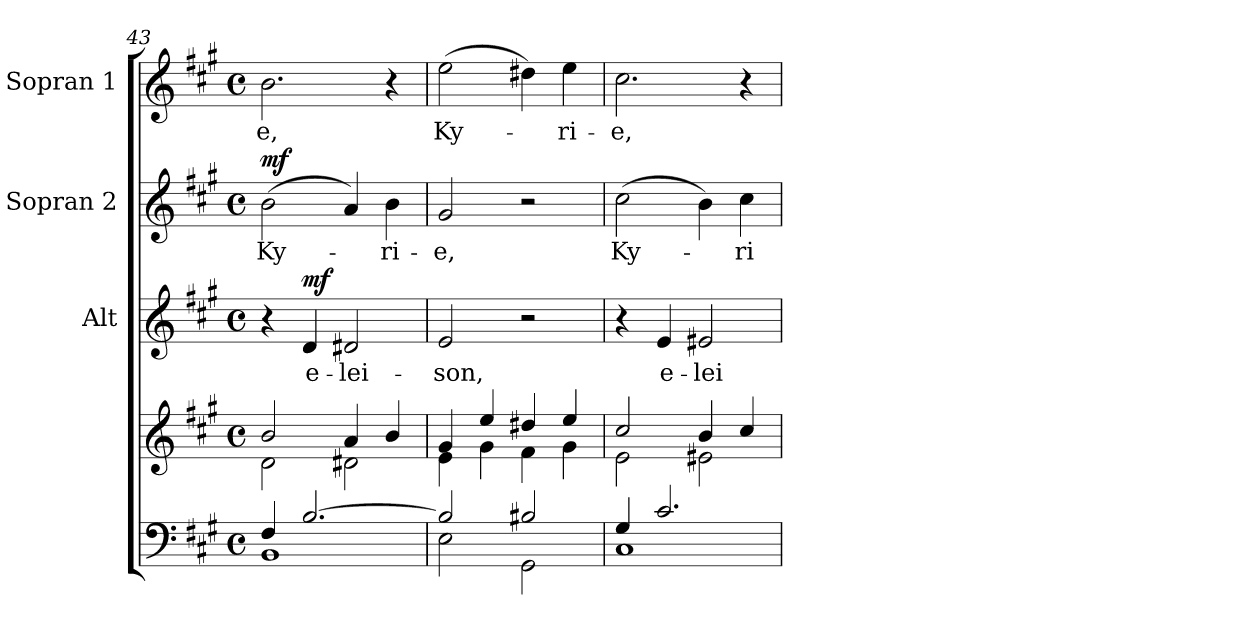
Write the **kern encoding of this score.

**kern	**kern	**kern	**text	**dynam	**kern	**text	**dynam	**kern	**text
*part4	*part4	*part3	*part3	*part3	*part2	*part2	*part2	*part1	*part1
*staff5	*staff4	*staff3	*staff3	*staff3	*staff2	*staff2	*staff2	*staff1	*staff1
*	*	*I"Alt	*	*	*I"Sopran 2	*	*	*I"Sopran 1	*
*	*	*I'A.	*	*	*I'S. 2	*	*	*I'S. 1	*
*clefF4	*clefG2	*clefG2	*	*	*clefG2	*	*	*clefG2	*
*k[f#c#g#]	*k[f#c#g#]	*k[f#c#g#]	*	*	*k[f#c#g#]	*	*	*k[f#c#g#]	*
*A:	*A:	*A:	*	*	*A:	*	*	*A:	*
*M4/4	*M4/4	*M4/4	*	*	*M4/4	*	*	*M4/4	*
*met(c)	*met(c)	*met(c)	*	*	*met(c)	*	*	*met(c)	*
=43	=43	=43	=43	=43	=43	=43	=43	=43	=43
*^	*^	*	*	*	*	*	*	*	*
!	!	!	!	!	!	!	!	!LO:LY:b	!LO:DY:a	!	!LO:LY:b
4F#/	1BB	2b/	2d\	4r	.	.	(>2b\	Ky-	mf	2.b\	-e,
!	!	!	!	!	!LO:LY:b	!LO:DY:a	!	!	!	!	!
[>2.B/	.	.	.	4d/	e-	mf	.	.	.	.	.
!	!	!	!	!	!LO:LY:b	!	!	!	!	!	!
.	.	4a/	2d#X\	2d#X/	-lei-	.	4a/)	.	.	.	.
!	!	!	!	!	!	!	!	!LO:LY:b	!	!	!
.	.	4b/	.	.	.	.	4b\	-ri-	.	4r	.
=44	=44	=44	=44	=44	=44	=44	=44	=44	=44	=44	=44
!	!	!	!	!	!LO:LY:b	!	!	!LO:LY:b	!	!	!LO:LY:b
2B/]	2E\	4g#/	4e\	2e/	-son,	.	2g#/	-e,	.	(>2ee\	Ky-
.	.	4ee/	4g#\	.	.	.	.	.	.	.	.
2B#X/	2GG#\	4dd#X/	4f#\	2r	.	.	2r	.	.	4dd#X\)	.
!	!	!	!	!	!	!	!	!	!	!	!LO:LY:b
.	.	4ee/	4g#\	.	.	.	.	.	.	4ee\	-ri-
=45	=45	=45	=45	=45	=45	=45	=45	=45	=45	=45	=45
!	!	!	!	!	!	!	!	!LO:LY:b	!	!	!LO:LY:b
4G#/	1C#	2cc#/	2e\	4r	.	.	(>2cc#\	Ky-	.	2.cc#\	-e,
!	!	!	!	!	!LO:LY:b	!	!	!	!	!	!
2.c#/	.	.	.	4e/	e-	.	.	.	.	.	.
!	!	!	!	!	!LO:LY:b	!	!	!	!	!	!
.	.	4b/	2e#X\	2e#X/	-lei-	.	4b\)	.	.	.	.
!	!	!	!	!	!	!	!	!LO:LY:b	!	!	!
.	.	4cc#/	.	.	.	.	4cc#\	-ri-	.	4r	.
*v	*v	*	*	*	*	*	*	*	*	*	*
*	*v	*v	*	*	*	*	*	*	*	*
=	=	=	=	=	=	=	=	=	=
*-	*-	*-	*-	*-	*-	*-	*-	*-	*-
